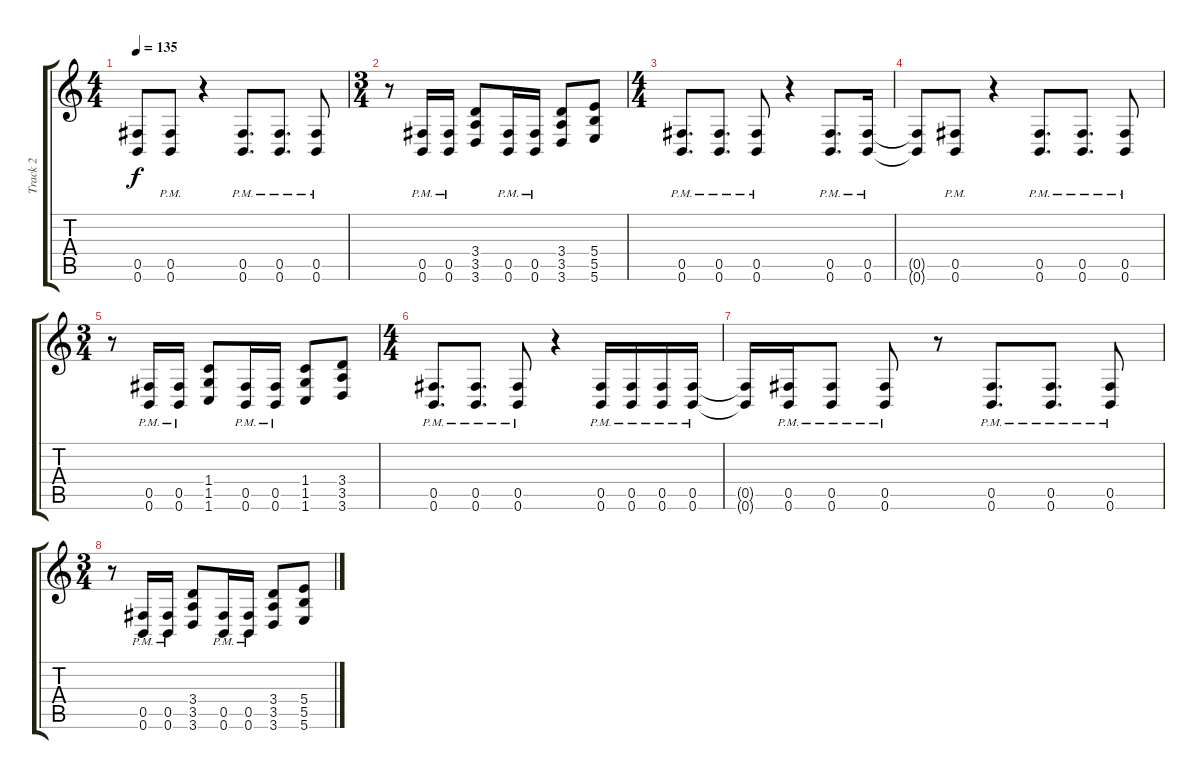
\track ("Track 2" "Track 2") {instrument overdrivenguitar}
\staff {score tabs}
\tuning (Db4 Ab3 E3 B2 Gb2 B1) {hide}
\ts (4 4)
\tempo 135
\clef g2
\ks c
(0.5{t} 0.6{t}).8{dy f} (0.5{pm} 0.6{pm}).8 r.4 (0.5{pm} 0.6{pm}).8{d} (0.5{pm} 0.6{pm}).8{d} (0.5{pm} 0.6{pm}).8 |
\ts (3 4)
r.8 (0.5{pm} 0.6{pm}).16 (0.5{pm} 0.6{pm}).16 (3.4 3.5 3.6).8 (0.5{pm} 0.6{pm}).16 (0.5{pm} 0.6{pm}).16 (3.4 3.5 3.6).8 (5.4 5.5 5.6).8 |
\ts (4 4)
(0.5{pm} 0.6{pm}).8{d} (0.5{pm} 0.6{pm}).8{d} (0.5{pm} 0.6{pm}).8 r.4 (0.5{pm} 0.6{pm}).8{d} (0.5{pm} 0.6{pm}).16 |
(0.5{t} 0.6{t}).8 (0.5{pm} 0.6{pm}).8 r.4 (0.5{pm} 0.6{pm}).8{d} (0.5{pm} 0.6{pm}).8{d} (0.5{pm} 0.6{pm}).8 |
\ts (3 4)
r.8 (0.5{pm} 0.6{pm}).16 (0.5{pm} 0.6{pm}).16 (1.4 1.5 1.6).8 (0.5{pm} 0.6{pm}).16 (0.5{pm} 0.6{pm}).16 (1.4 1.5 1.6).8 (3.4 3.5 3.6).8 |
\ts (4 4)
(0.5{pm} 0.6{pm}).8{d} (0.5{pm} 0.6{pm}).8{d} (0.5{pm} 0.6{pm}).8 r.4 (0.5{pm} 0.6{pm}).16 (0.5{pm} 0.6{pm}).16 (0.5{pm} 0.6{pm}).16 (0.5{pm} 0.6{pm}).16 |
(0.5{t} 0.6{t}).16 (0.5{pm} 0.6{pm}).16 (0.5{pm} 0.6{pm}).8 (0.5{pm} 0.6{pm}).8 r.8 (0.5{pm} 0.6{pm}).8{d} (0.5{pm} 0.6{pm}).8{d} (0.5{pm} 0.6{pm}).8 |
\ts (3 4)
r.8 (0.5{pm} 0.6{pm}).16 (0.5{pm} 0.6{pm}).16 (3.4 3.5 3.6).8 (0.5{pm} 0.6{pm}).16 (0.5{pm} 0.6{pm}).16 (3.4 3.5 3.6).8 (5.4 5.5 5.6).8
